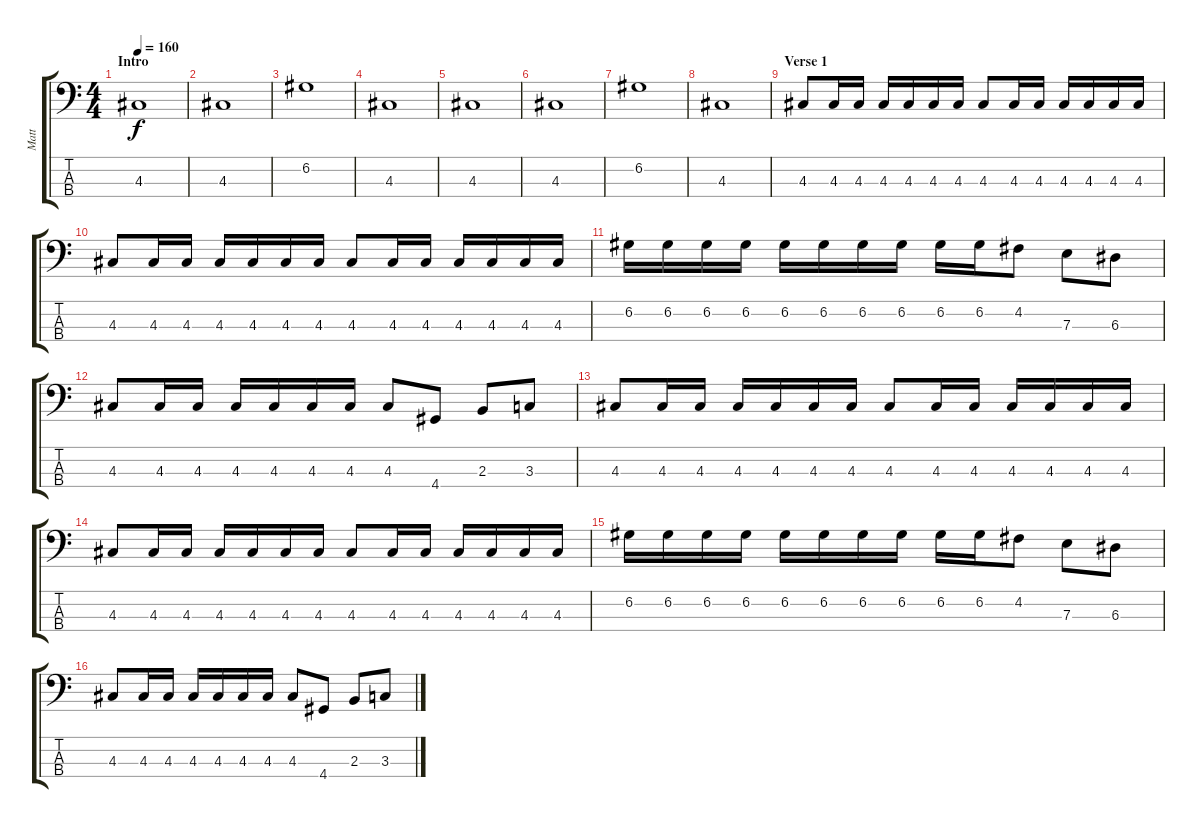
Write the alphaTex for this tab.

\track ("Matt" "Matt") {instrument electricbasspick}
\staff {score tabs}
\tuning (G2 D2 A1 E1) {hide}
\ts (4 4)
\section ("" "Intro")
\tempo 160
\clef f4
\ks c
4.3.1{dy f instrument electricbasspick} |
4.3.1 |
6.2.1 |
4.3.1 |
4.3.1 |
4.3.1 |
6.2.1 |
4.3.1 |
\section ("" "Verse 1")
4.3.8 4.3.16 4.3.16 4.3.16 4.3.16 4.3.16 4.3.16 4.3.8 4.3.16 4.3.16 4.3.16 4.3.16 4.3.16 4.3.16 |
4.3.8 4.3.16 4.3.16 4.3.16 4.3.16 4.3.16 4.3.16 4.3.8 4.3.16 4.3.16 4.3.16 4.3.16 4.3.16 4.3.16 |
6.2.16 6.2.16 6.2.16 6.2.16 6.2.16 6.2.16 6.2.16 6.2.16 6.2.16 6.2.16 4.2.8 7.3.8 6.3.8 |
4.3.8 4.3.16 4.3.16 4.3.16 4.3.16 4.3.16 4.3.16 4.3.8 4.4.8 2.3.8 3.3.8 |
4.3.8 4.3.16 4.3.16 4.3.16 4.3.16 4.3.16 4.3.16 4.3.8 4.3.16 4.3.16 4.3.16 4.3.16 4.3.16 4.3.16 |
4.3.8 4.3.16 4.3.16 4.3.16 4.3.16 4.3.16 4.3.16 4.3.8 4.3.16 4.3.16 4.3.16 4.3.16 4.3.16 4.3.16 |
6.2.16 6.2.16 6.2.16 6.2.16 6.2.16 6.2.16 6.2.16 6.2.16 6.2.16 6.2.16 4.2.8 7.3.8 6.3.8 |
4.3.8 4.3.16 4.3.16 4.3.16 4.3.16 4.3.16 4.3.16 4.3.8 4.4.8 2.3.8 3.3.8
